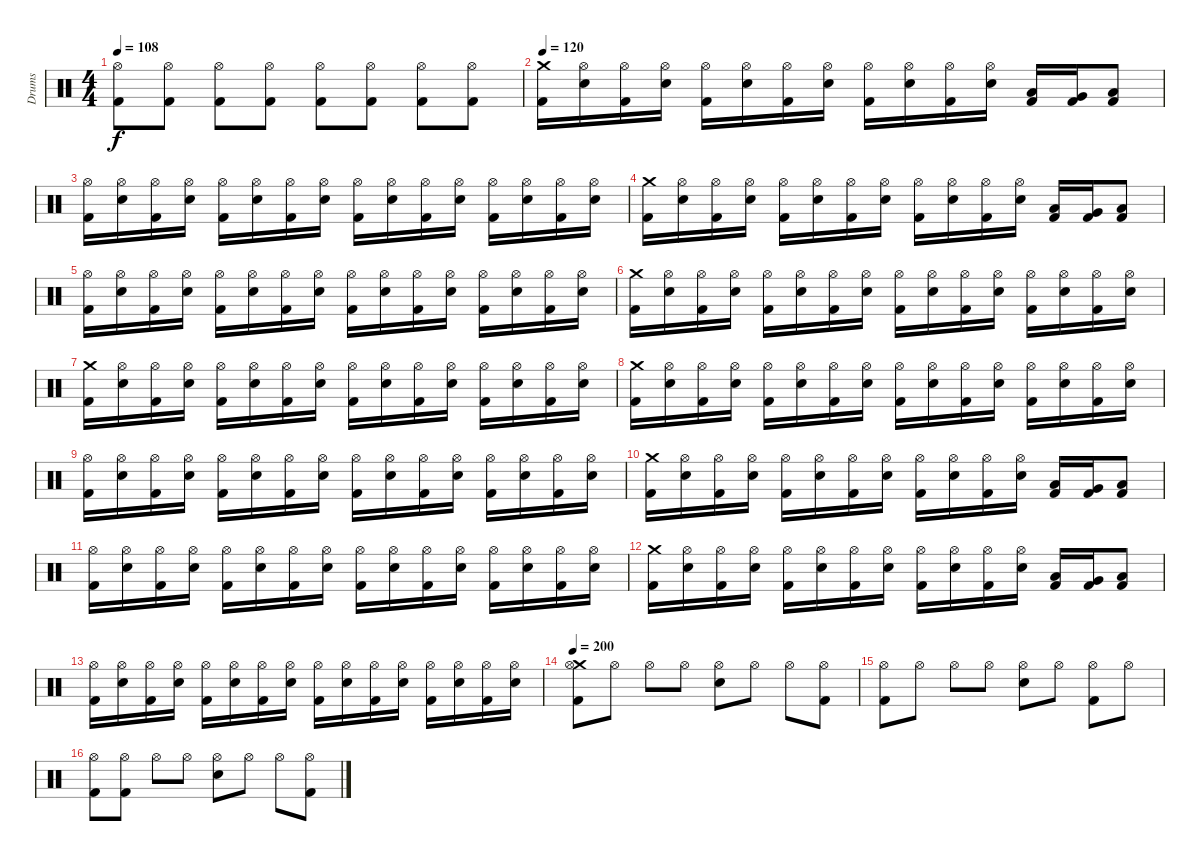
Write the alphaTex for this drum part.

\track ("Drums" "Drums") {instrument percussion}
\staff {score}
\articulation defaults
\ts (4 4)
\tempo 108
\clef neutral
\ks c
("Hi-Hat (open)" "Kick (hit) 2").8{dy f} ("Hi-Hat (open)" "Kick (hit) 2").8 ("Hi-Hat (open)" "Kick (hit) 2").8 ("Hi-Hat (open)" "Kick (hit) 2").8 ("Hi-Hat (open)" "Kick (hit) 2").8 ("Hi-Hat (open)" "Kick (hit) 2").8 ("Hi-Hat (open)" "Kick (hit) 2").8 ("Hi-Hat (open)" "Kick (hit) 2").8 |
\tempo 120
("Crash medium (hit)" "Kick (hit) 2").16 ("Hi-Hat (open)" "Electric Snare (hit)").16 ("Hi-Hat (open)" "Kick (hit) 2").16 ("Hi-Hat (open)" "Electric Snare (hit)").16 ("Hi-Hat (open)" "Kick (hit) 2").16 ("Hi-Hat (open)" "Electric Snare (hit)").16 ("Hi-Hat (open)" "Kick (hit) 2").16 ("Hi-Hat (open)" "Electric Snare (hit)").16 ("Hi-Hat (open)" "Kick (hit) 2").16 ("Hi-Hat (open)" "Electric Snare (hit)").16 ("Hi-Hat (open)" "Kick (hit) 2").16 ("Hi-Hat (open)" "Electric Snare (hit)").16 ("Low Tom (hit)" "Kick (hit) 2").16 ("Very Low Tom (hit)" "Kick (hit) 2").16 ("Low Floor Tom (hit)" "Kick (hit) 2").8 |
("Hi-Hat (open)" "Kick (hit) 2").16 ("Hi-Hat (open)" "Electric Snare (hit)").16 ("Hi-Hat (open)" "Kick (hit) 2").16 ("Hi-Hat (open)" "Electric Snare (hit)").16 ("Hi-Hat (open)" "Kick (hit) 2").16 ("Hi-Hat (open)" "Electric Snare (hit)").16 ("Hi-Hat (open)" "Kick (hit) 2").16 ("Hi-Hat (open)" "Electric Snare (hit)").16 ("Hi-Hat (open)" "Kick (hit) 2").16 ("Hi-Hat (open)" "Electric Snare (hit)").16 ("Hi-Hat (open)" "Kick (hit) 2").16 ("Hi-Hat (open)" "Electric Snare (hit)").16 ("Hi-Hat (open)" "Kick (hit) 2").16 ("Hi-Hat (open)" "Electric Snare (hit)").16 ("Hi-Hat (open)" "Kick (hit) 2").16 ("Hi-Hat (open)" "Electric Snare (hit)").16 |
("Crash medium (hit)" "Kick (hit) 2").16 ("Hi-Hat (open)" "Electric Snare (hit)").16 ("Hi-Hat (open)" "Kick (hit) 2").16 ("Hi-Hat (open)" "Electric Snare (hit)").16 ("Hi-Hat (open)" "Kick (hit) 2").16 ("Hi-Hat (open)" "Electric Snare (hit)").16 ("Hi-Hat (open)" "Kick (hit) 2").16 ("Hi-Hat (open)" "Electric Snare (hit)").16 ("Hi-Hat (open)" "Kick (hit) 2").16 ("Hi-Hat (open)" "Electric Snare (hit)").16 ("Hi-Hat (open)" "Kick (hit) 2").16 ("Hi-Hat (open)" "Electric Snare (hit)").16 ("Low Tom (hit)" "Kick (hit) 2").16 ("Very Low Tom (hit)" "Kick (hit) 2").16 ("Low Floor Tom (hit)" "Kick (hit) 2").8 |
("Hi-Hat (open)" "Kick (hit) 2").16 ("Hi-Hat (open)" "Electric Snare (hit)").16 ("Hi-Hat (open)" "Kick (hit) 2").16 ("Hi-Hat (open)" "Electric Snare (hit)").16 ("Hi-Hat (open)" "Kick (hit) 2").16 ("Hi-Hat (open)" "Electric Snare (hit)").16 ("Hi-Hat (open)" "Kick (hit) 2").16 ("Hi-Hat (open)" "Electric Snare (hit)").16 ("Hi-Hat (open)" "Kick (hit) 2").16 ("Hi-Hat (open)" "Electric Snare (hit)").16 ("Hi-Hat (open)" "Kick (hit) 2").16 ("Hi-Hat (open)" "Electric Snare (hit)").16 ("Hi-Hat (open)" "Kick (hit) 2").16 ("Hi-Hat (open)" "Electric Snare (hit)").16 ("Hi-Hat (open)" "Kick (hit) 2").16 ("Hi-Hat (open)" "Electric Snare (hit)").16 |
("Crash medium (hit)" "Kick (hit) 2").16 ("Hi-Hat (open)" "Electric Snare (hit)").16 ("Hi-Hat (open)" "Kick (hit) 2").16 ("Hi-Hat (open)" "Electric Snare (hit)").16 ("Hi-Hat (open)" "Kick (hit) 2").16 ("Hi-Hat (open)" "Electric Snare (hit)").16 ("Hi-Hat (open)" "Kick (hit) 2").16 ("Hi-Hat (open)" "Electric Snare (hit)").16 ("Hi-Hat (open)" "Kick (hit) 2").16 ("Hi-Hat (open)" "Electric Snare (hit)").16 ("Hi-Hat (open)" "Kick (hit) 2").16 ("Hi-Hat (open)" "Electric Snare (hit)").16 ("Hi-Hat (open)" "Kick (hit) 2").16 ("Hi-Hat (open)" "Electric Snare (hit)").16 ("Hi-Hat (open)" "Kick (hit) 2").16 ("Hi-Hat (open)" "Electric Snare (hit)").16 |
("Crash medium (hit)" "Kick (hit) 2").16 ("Hi-Hat (open)" "Electric Snare (hit)").16 ("Hi-Hat (open)" "Kick (hit) 2").16 ("Hi-Hat (open)" "Electric Snare (hit)").16 ("Hi-Hat (open)" "Kick (hit) 2").16 ("Hi-Hat (open)" "Electric Snare (hit)").16 ("Hi-Hat (open)" "Kick (hit) 2").16 ("Hi-Hat (open)" "Electric Snare (hit)").16 ("Hi-Hat (open)" "Kick (hit) 2").16 ("Hi-Hat (open)" "Electric Snare (hit)").16 ("Hi-Hat (open)" "Kick (hit) 2").16 ("Hi-Hat (open)" "Electric Snare (hit)").16 ("Hi-Hat (open)" "Kick (hit) 2").16 ("Hi-Hat (open)" "Electric Snare (hit)").16 ("Hi-Hat (open)" "Kick (hit) 2").16 ("Hi-Hat (open)" "Electric Snare (hit)").16 |
("Crash medium (hit)" "Kick (hit) 2").16 ("Hi-Hat (open)" "Electric Snare (hit)").16 ("Hi-Hat (open)" "Kick (hit) 2").16 ("Hi-Hat (open)" "Electric Snare (hit)").16 ("Hi-Hat (open)" "Kick (hit) 2").16 ("Hi-Hat (open)" "Electric Snare (hit)").16 ("Hi-Hat (open)" "Kick (hit) 2").16 ("Hi-Hat (open)" "Electric Snare (hit)").16 ("Hi-Hat (open)" "Kick (hit) 2").16 ("Hi-Hat (open)" "Electric Snare (hit)").16 ("Hi-Hat (open)" "Kick (hit) 2").16 ("Hi-Hat (open)" "Electric Snare (hit)").16 ("Hi-Hat (open)" "Kick (hit) 2").16 ("Hi-Hat (open)" "Electric Snare (hit)").16 ("Hi-Hat (open)" "Kick (hit) 2").16 ("Hi-Hat (open)" "Electric Snare (hit)").16 |
("Hi-Hat (open)" "Kick (hit) 2").16 ("Hi-Hat (open)" "Electric Snare (hit)").16 ("Hi-Hat (open)" "Kick (hit) 2").16 ("Hi-Hat (open)" "Electric Snare (hit)").16 ("Hi-Hat (open)" "Kick (hit) 2").16 ("Hi-Hat (open)" "Electric Snare (hit)").16 ("Hi-Hat (open)" "Kick (hit) 2").16 ("Hi-Hat (open)" "Electric Snare (hit)").16 ("Hi-Hat (open)" "Kick (hit) 2").16 ("Hi-Hat (open)" "Electric Snare (hit)").16 ("Hi-Hat (open)" "Kick (hit) 2").16 ("Hi-Hat (open)" "Electric Snare (hit)").16 ("Hi-Hat (open)" "Kick (hit) 2").16 ("Hi-Hat (open)" "Electric Snare (hit)").16 ("Hi-Hat (open)" "Kick (hit) 2").16 ("Hi-Hat (open)" "Electric Snare (hit)").16 |
("Crash medium (hit)" "Kick (hit) 2").16 ("Hi-Hat (open)" "Electric Snare (hit)").16 ("Hi-Hat (open)" "Kick (hit) 2").16 ("Hi-Hat (open)" "Electric Snare (hit)").16 ("Hi-Hat (open)" "Kick (hit) 2").16 ("Hi-Hat (open)" "Electric Snare (hit)").16 ("Hi-Hat (open)" "Kick (hit) 2").16 ("Hi-Hat (open)" "Electric Snare (hit)").16 ("Hi-Hat (open)" "Kick (hit) 2").16 ("Hi-Hat (open)" "Electric Snare (hit)").16 ("Hi-Hat (open)" "Kick (hit) 2").16 ("Hi-Hat (open)" "Electric Snare (hit)").16 ("Low Tom (hit)" "Kick (hit) 2").16 ("Very Low Tom (hit)" "Kick (hit) 2").16 ("Low Floor Tom (hit)" "Kick (hit) 2").8 |
("Hi-Hat (open)" "Kick (hit) 2").16 ("Hi-Hat (open)" "Electric Snare (hit)").16 ("Hi-Hat (open)" "Kick (hit) 2").16 ("Hi-Hat (open)" "Electric Snare (hit)").16 ("Hi-Hat (open)" "Kick (hit) 2").16 ("Hi-Hat (open)" "Electric Snare (hit)").16 ("Hi-Hat (open)" "Kick (hit) 2").16 ("Hi-Hat (open)" "Electric Snare (hit)").16 ("Hi-Hat (open)" "Kick (hit) 2").16 ("Hi-Hat (open)" "Electric Snare (hit)").16 ("Hi-Hat (open)" "Kick (hit) 2").16 ("Hi-Hat (open)" "Electric Snare (hit)").16 ("Hi-Hat (open)" "Kick (hit) 2").16 ("Hi-Hat (open)" "Electric Snare (hit)").16 ("Hi-Hat (open)" "Kick (hit) 2").16 ("Hi-Hat (open)" "Electric Snare (hit)").16 |
("Crash medium (hit)" "Kick (hit) 2").16 ("Hi-Hat (open)" "Electric Snare (hit)").16 ("Hi-Hat (open)" "Kick (hit) 2").16 ("Hi-Hat (open)" "Electric Snare (hit)").16 ("Hi-Hat (open)" "Kick (hit) 2").16 ("Hi-Hat (open)" "Electric Snare (hit)").16 ("Hi-Hat (open)" "Kick (hit) 2").16 ("Hi-Hat (open)" "Electric Snare (hit)").16 ("Hi-Hat (open)" "Kick (hit) 2").16 ("Hi-Hat (open)" "Electric Snare (hit)").16 ("Hi-Hat (open)" "Kick (hit) 2").16 ("Hi-Hat (open)" "Electric Snare (hit)").16 ("Low Tom (hit)" "Kick (hit) 2").16 ("Very Low Tom (hit)" "Kick (hit) 2").16 ("Low Floor Tom (hit)" "Kick (hit) 2").8 |
("Hi-Hat (open)" "Kick (hit) 2").16 ("Hi-Hat (open)" "Electric Snare (hit)").16 ("Hi-Hat (open)" "Kick (hit) 2").16 ("Hi-Hat (open)" "Electric Snare (hit)").16 ("Hi-Hat (open)" "Kick (hit) 2").16 ("Hi-Hat (open)" "Electric Snare (hit)").16 ("Hi-Hat (open)" "Kick (hit) 2").16 ("Hi-Hat (open)" "Electric Snare (hit)").16 ("Hi-Hat (open)" "Kick (hit) 2").16 ("Hi-Hat (open)" "Electric Snare (hit)").16 ("Hi-Hat (open)" "Kick (hit) 2").16 ("Hi-Hat (open)" "Electric Snare (hit)").16 ("Hi-Hat (open)" "Kick (hit) 2").16 ("Hi-Hat (open)" "Electric Snare (hit)").16 ("Hi-Hat (open)" "Kick (hit) 2").16 ("Hi-Hat (open)" "Electric Snare (hit)").16 |
\tempo 200
("Crash medium (hit)" "Hi-Hat (open)" "Kick (hit) 2").8 "Hi-Hat (open)".8 "Hi-Hat (open)".8 "Hi-Hat (open)".8 ("Hi-Hat (open)" "Electric Snare (hit)").8 "Hi-Hat (open)".8 "Hi-Hat (open)".8 ("Hi-Hat (open)" "Kick (hit) 2").8 |
("Hi-Hat (open)" "Kick (hit) 2").8 "Hi-Hat (open)".8 "Hi-Hat (open)".8 "Hi-Hat (open)".8 ("Hi-Hat (open)" "Electric Snare (hit)").8 "Hi-Hat (open)".8 ("Hi-Hat (open)" "Kick (hit) 2").8 "Hi-Hat (open)".8 |
("Hi-Hat (open)" "Kick (hit) 2").8 ("Hi-Hat (open)" "Kick (hit) 2").8 "Hi-Hat (open)".8 "Hi-Hat (open)".8 ("Hi-Hat (open)" "Electric Snare (hit)").8 "Hi-Hat (open)".8 "Hi-Hat (open)".8 ("Hi-Hat (open)" "Kick (hit) 2").8
